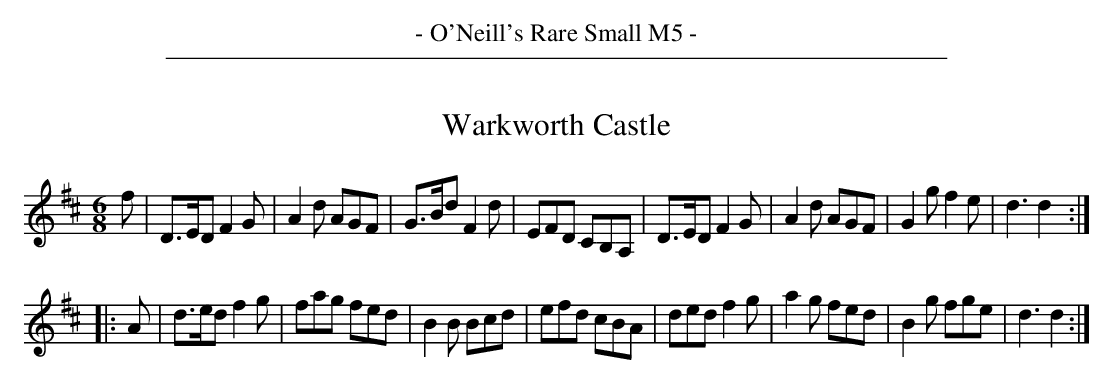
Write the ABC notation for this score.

X:1
T: Warkworth Castle
M: 6/8
L: 1/8
K: D
f |\
D>ED F2G | A2d AGF | G>Bd F2d | EFD CB,A, |\
D>ED F2G | A2d AGF | G2g  f2e | d3  d2 :|
|: A |\
d>ed f2g | fag fed | B2B Bcd | efd cBA |\
ded  f2g | a2g fed | B2g fge | d3  d2 :|
